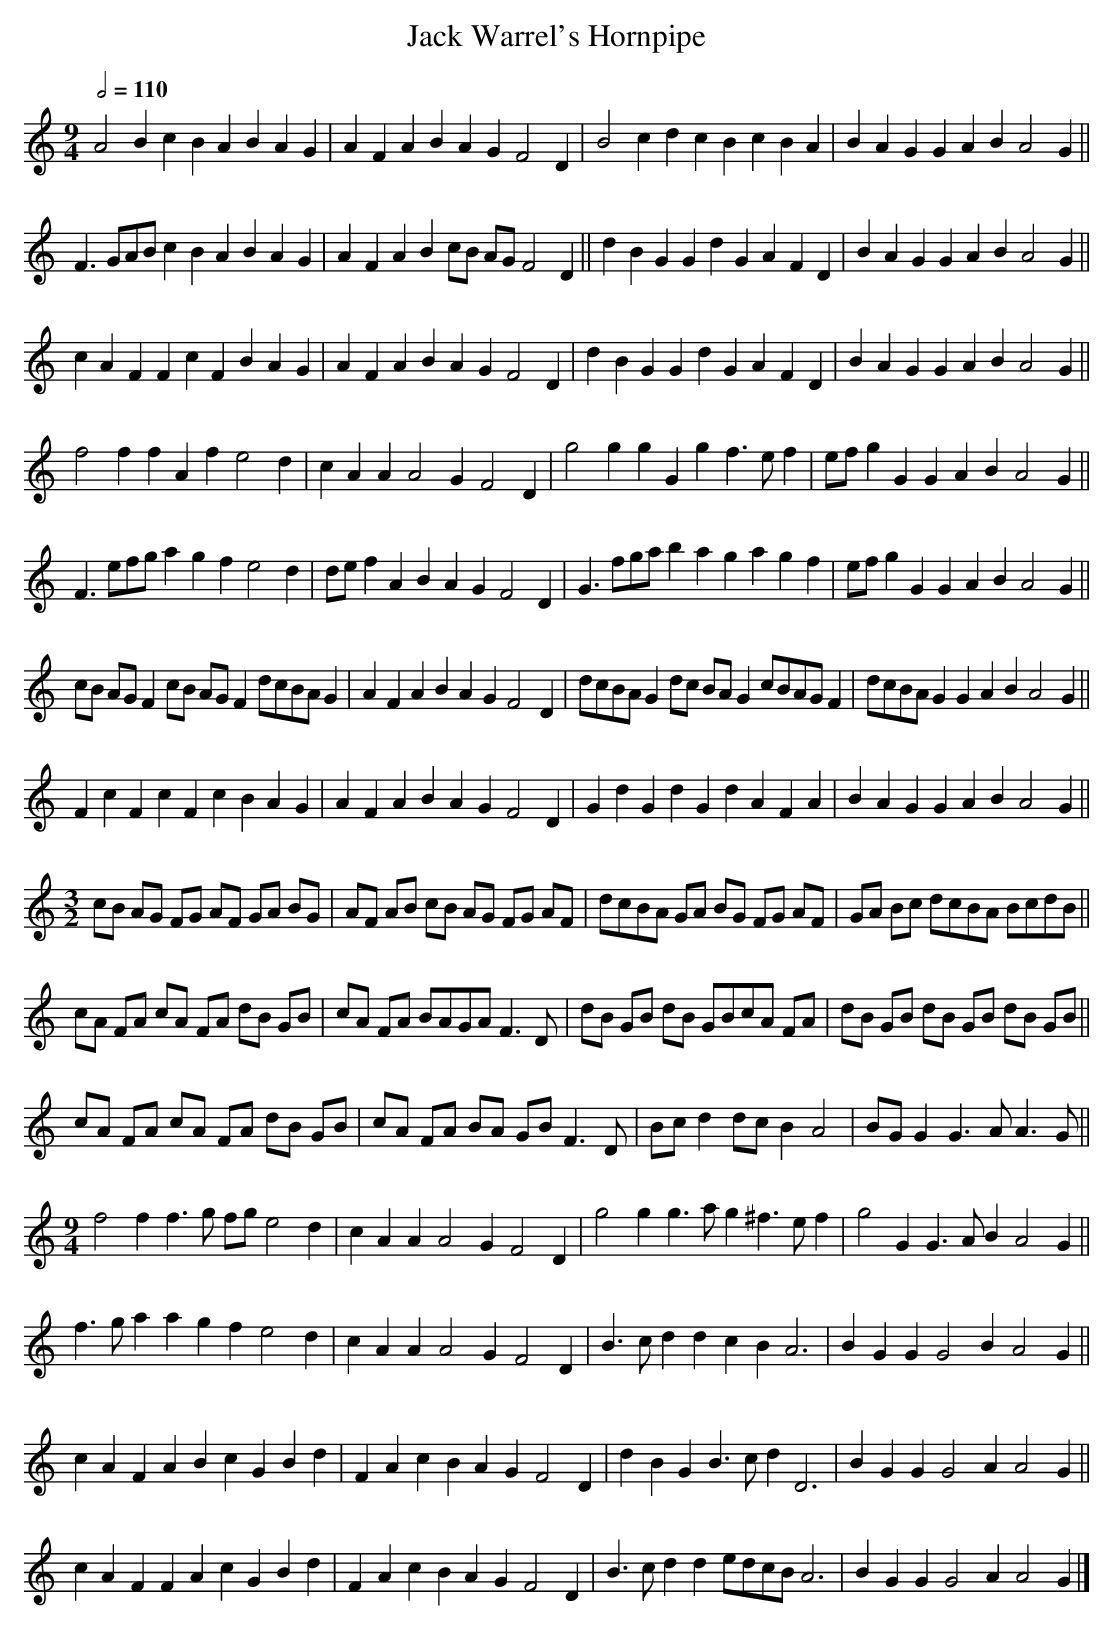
X:1
T:Jack Warrel's Hornpipe
Q:1/2=110
M:9/4
L:1/4
K:C
A2BcBABAG|AFABAGF2D|B2cdcBcBA|BAGGABA2G||
F>GA/B/ cBABAG|AFABc/B/ A/G/ F2D||dBGGdGAFD|BAGGABA2G||
cAFFcFBAG|AFABAGF2D|dBGGdGAFD|BAGGABA2G||
f2ffAfe2d|cAAA2GF2D|g2ggGgf>ef|e/f/gGGABA2G||
F>ef/g/agfe2d|d/e/fABAGF2D|G>fg/a/bagagf|e/f/gGGABA2G||
c/B/ A/G/Fc/B/ A/G/F d/c/B/A/G|AFABAGF2D|\
d/c/B/A/Gd/c/ B/A/Gc/B/A/G/F|d/c/B/A/GGABA2G||
FcFcFcBAG|AFABAGF2D|GdGdGdAFA|BAGGABA2G||
M:3/2
c/B/ A/G/ F/G/ A/F/ G/A/ B/G/|A/F/ A/B/ c/B/ A/G/ F/G/ A/F/|\
d/c/B/A/ G/A/ B/G/ F/G/ A/F/|G/A/ B/c/ d/c/B/A/ B/c/d/B/||
c/A/ F/A/ c/A/ F/A/ d/B/ G/B/|c/A/ F/A/ B/A/G/A/ F>D|\
d/B/ G/B/ d/B/ G/B/c/A/ F/A/|d/B/ G/B/ d/B/ G/B/ d/B/ G/B/||
c/A/ F/A/ c/A/ F/A/ d/B/ G/B/|c/A/ F/A/ B/A/ G/B/ F>D|\
B/c/ d d/c/ BA2|B/G/G G>A A>G||
M:9/4
L:1/4
f2ff>g f/g/e2d|cAAA2GF2D|g2gg>ag^f>ef|g2GG>ABA2G||
f>gaagfe2d|cAAA2GF2D|B>cddcBA3|BGGG2BA2G||
cAFABcGBd|FAcBAGF2D|dBGB>cdD3|BGGG2AA2G||
cAFFAcGBd|FAcBAGF2D|B>cdde/d/c/B/A3|BGGG2AA2G|]
